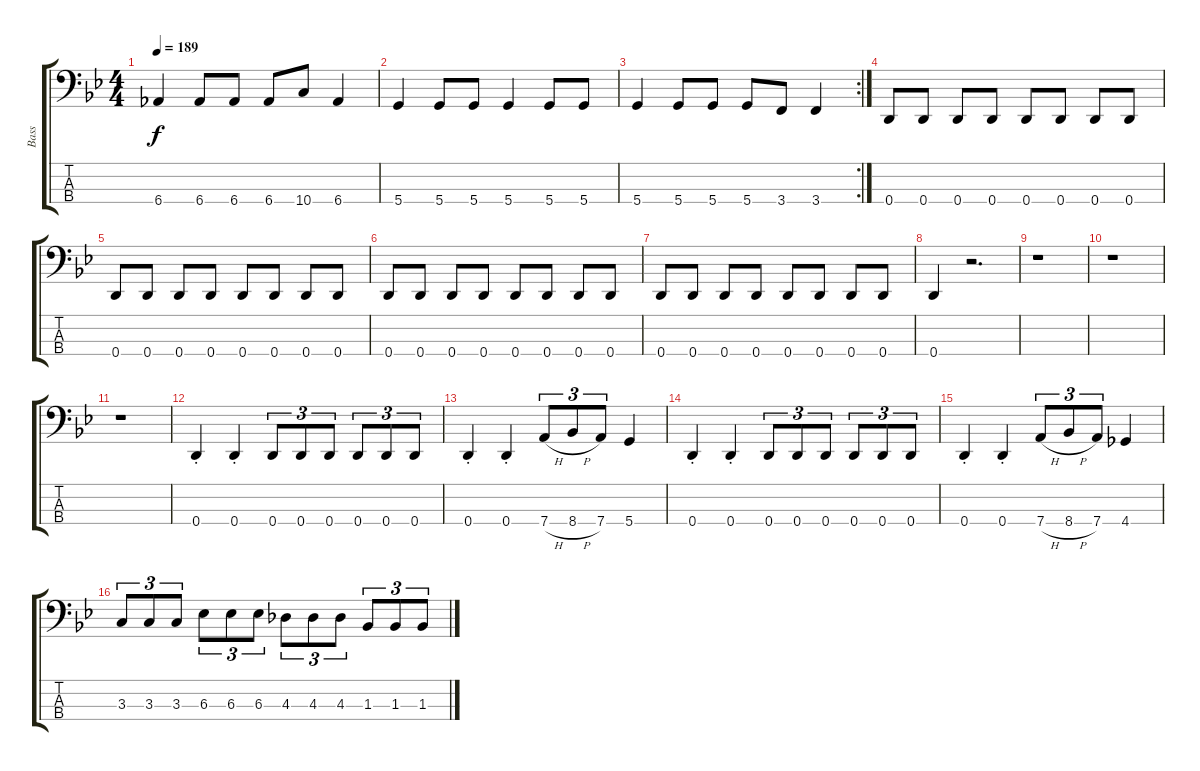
\track ("Bass " "Bass ") {instrument electricbasspick}
\staff {score tabs}
\tuning (G2 D2 A1 D1) {hide}
\ts (4 4)
\tempo 189
\clef f4
\ks bb
6.4.4{dy f} 6.4.8 6.4.8 6.4.8 10.4.8 6.4.4 |
5.4.4 5.4.8 5.4.8 5.4.4 5.4.8 5.4.8 |
\rc 2
5.4.4 5.4.8 5.4.8 5.4.8 3.4.8 3.4.4 |
0.4.8 0.4.8 0.4.8 0.4.8 0.4.8 0.4.8 0.4.8 0.4.8 |
0.4.8 0.4.8 0.4.8 0.4.8 0.4.8 0.4.8 0.4.8 0.4.8 |
0.4.8 0.4.8 0.4.8 0.4.8 0.4.8 0.4.8 0.4.8 0.4.8 |
0.4.8 0.4.8 0.4.8 0.4.8 0.4.8 0.4.8 0.4.8 0.4.8 |
0.4.4 r.2{d} |
r.1 |
r.1 |
r.1 |
0.4{st}.4 0.4{st}.4 0.4.8{tu (3 2)} 0.4.8{tu (3 2)} 0.4.8{tu (3 2)} 0.4.8{tu (3 2)} 0.4.8{tu (3 2)} 0.4.8{tu (3 2)} |
0.4{st}.4 0.4{st}.4 7.4{h}.8{tu (3 2)} 8.4{h}.8{tu (3 2)} 7.4.8{tu (3 2)} 5.4.4 |
0.4{st}.4 0.4{st}.4 0.4.8{tu (3 2)} 0.4.8{tu (3 2)} 0.4.8{tu (3 2)} 0.4.8{tu (3 2)} 0.4.8{tu (3 2)} 0.4.8{tu (3 2)} |
0.4{st}.4 0.4{st}.4 7.4{h}.8{tu (3 2)} 8.4{h}.8{tu (3 2)} 7.4.8{tu (3 2)} 4.4.4 |
3.3.8{tu (3 2)} 3.3.8{tu (3 2)} 3.3.8{tu (3 2)} 6.3.8{tu (3 2)} 6.3.8{tu (3 2)} 6.3.8{tu (3 2)} 4.3.8{tu (3 2)} 4.3.8{tu (3 2)} 4.3.8{tu (3 2)} 1.3.8{tu (3 2)} 1.3.8{tu (3 2)} 1.3.8{tu (3 2)}
